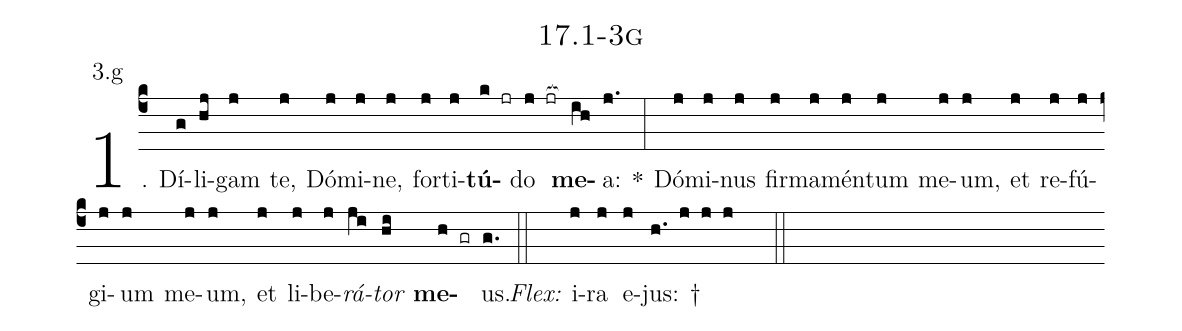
name: 17.1-3g;
annotation: 3.g;
%%
(c4)1. Dí(g)li(hj)gam(j) te,(j) Dó(j)mi(j)ne,(j) for(j)ti(j)<b>tú</b>(k jr)do(j jr[ocb:1{]) <b>me</b>(ih[ocb:0}])a:(j.) *(:) Dó(j)mi(j)nus(j) fir(j)ma(j)mén(j)tum(j) me(j)um,(j) et(j) re(j)fú(j)gi(j)um(j) me(j)um,(j) et(j) li(j)be(j)<i>rá</i>(ji)<i>tor</i>(hi) <b>me</b>(h gr)us.(g.) (::)
<i>Flex:</i>()  i(j)ra(j) e(j)jus: †(h. j j j  ::)
